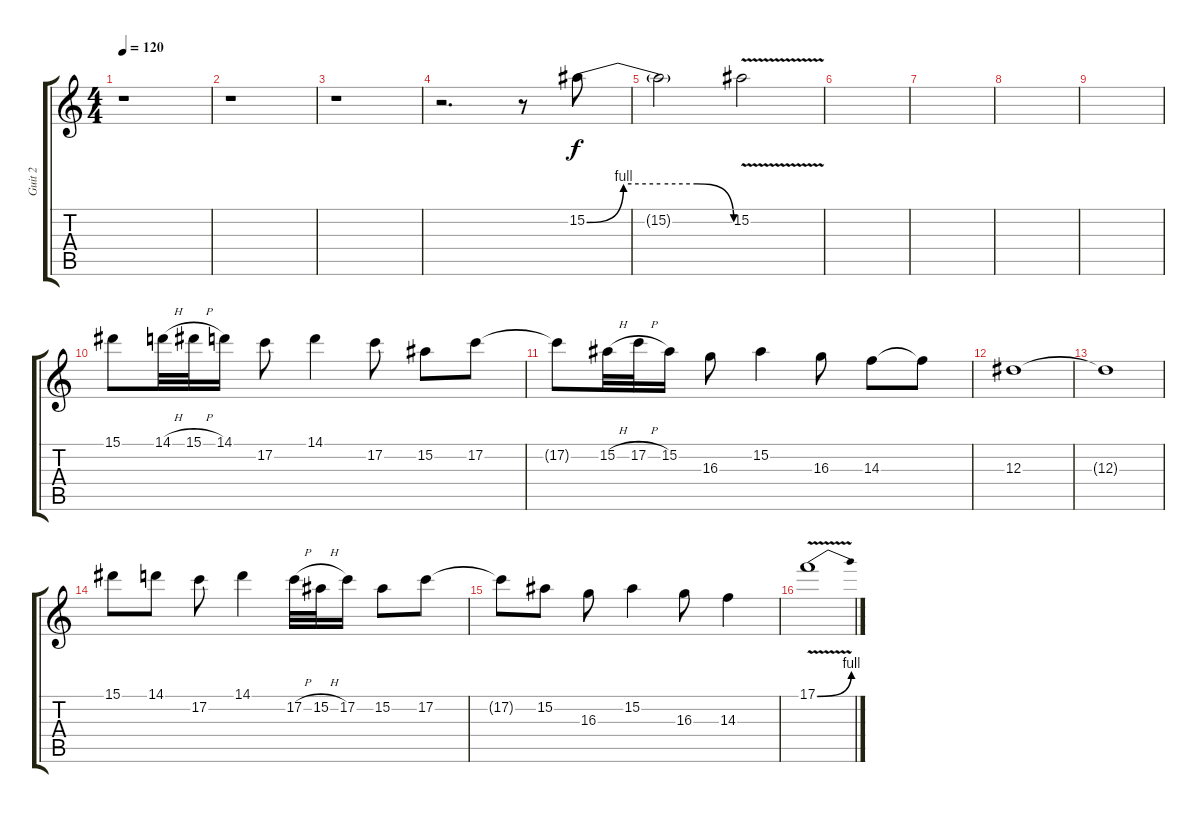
\track ("Guit 2" "Guit 2") {instrument distortionguitar}
\staff {score tabs}
\tuning (C4 G3 Eb3 Bb2 F2 C2) {hide}
\ts (4 4)
\tempo 120
\clef g2
\ks c
r.1{dy f} |
r.1 |
r.1 |
r.2{d} r.8 15.2{be (custom 0 0 15 4 30 4 45 4 60 0)}.8 |
15.2{t}.2 15.2{v}.2 |
|
|
|
|
15.1.8 14.1{h}.32 15.1{h}.32 14.1.16 17.2.8 14.1.4 17.2.8 15.2.8 17.2.8 |
17.2{t}.8 15.2{h}.32 17.2{h}.32 15.2.16 16.3.8 15.2.4 16.3.8 14.3.8 14.3{t}.8 |
12.3.1 |
12.3{t}.1 |
15.1.8 14.1.8 17.2.8 14.1.4 17.2{h}.32 15.2{h}.32 17.2.16 15.2.8 17.2.8 |
17.2{t}.8 15.2.8 16.3.8 15.2.4 16.3.8 14.3.4 |
17.1{be (bend 0 0 60 4) v}.1
